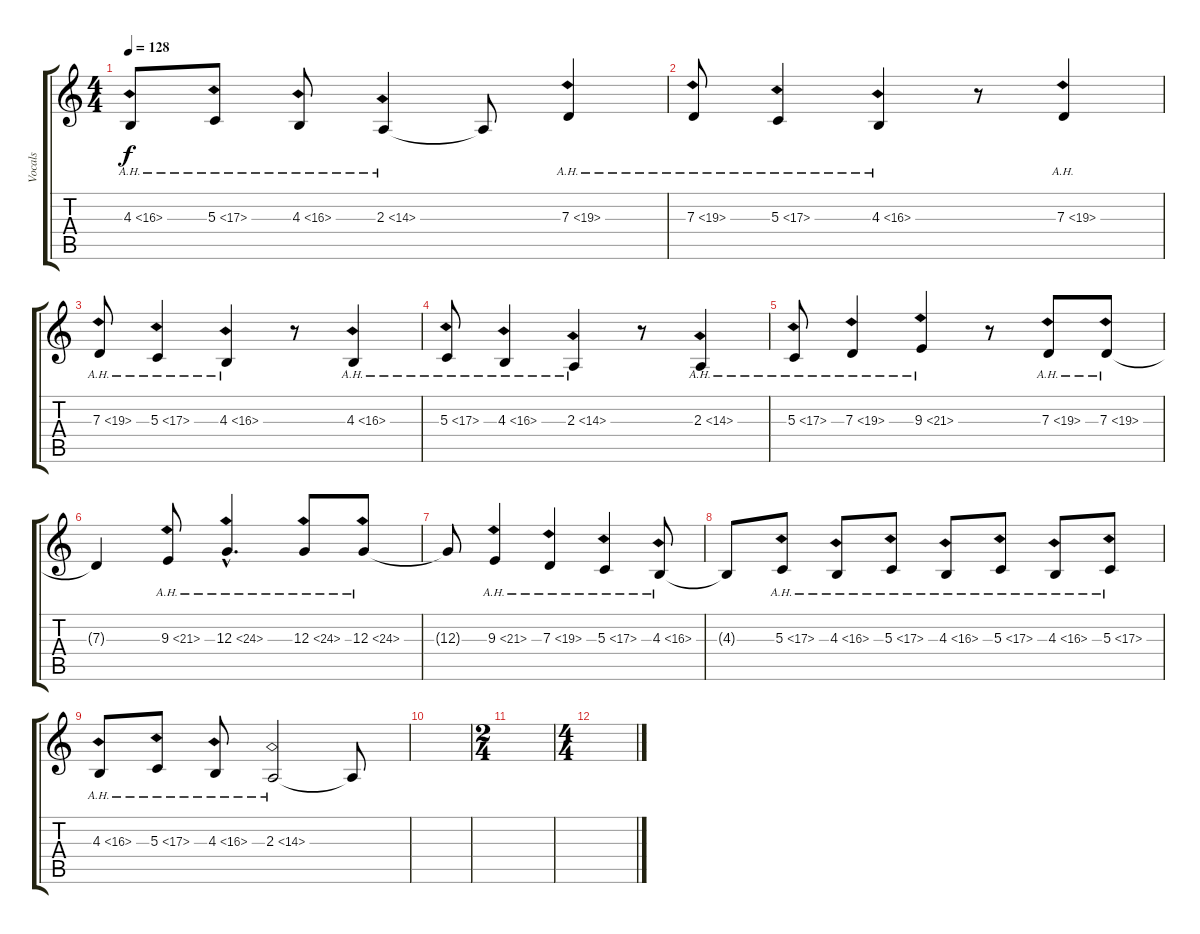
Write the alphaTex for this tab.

\track ("Vocals" "Vocals") {instrument voiceoohs}
\staff {score tabs}
\tuning (E4 B3 G3 D3 A2 E2) {hide}
\ts (4 4)
\tempo 128
\clef g2
\ks c
4.3{ah 12}.8{dy f} 5.3{ah 12}.8 4.3{ah 12}.8 2.3{ah 12}.4 2.3{t}.8 7.3{ah 12}.4 |
7.3{ah 12}.8 5.3{ah 12}.4 4.3{ah 12}.4 r.8 7.3{ah 12}.4 |
7.3{ah 12}.8 5.3{ah 12}.4 4.3{ah 12}.4 r.8 4.3{ah 12}.4 |
5.3{ah 12}.8 4.3{ah 12}.4 2.3{ah 12}.4 r.8 2.3{ah 12}.4 |
5.3{ah 12}.8 7.3{ah 12}.4 9.3{ah 12}.4 r.8 7.3{ah 12}.8 7.3{ah 12}.8 |
7.3{t}.4 9.3{ah 12}.8 12.3{ah 12 hac}.4{d} 12.3{ah 12}.8 12.3{ah 12}.8 |
12.3{t}.8 9.3{ah 12}.4 7.3{ah 12}.4 5.3{ah 12}.4 4.3{ah 12}.8 |
4.3{t}.8 5.3{ah 12}.8 4.3{ah 12}.8 5.3{ah 12}.8 4.3{ah 12}.8 5.3{ah 12}.8 4.3{ah 12}.8 5.3{ah 12}.8 |
4.3{ah 12}.8 5.3{ah 12}.8 4.3{ah 12}.8 2.3{ah 12}.2 2.3{t}.8 |
|
\ts (2 4)
|
\ts (4 4)
